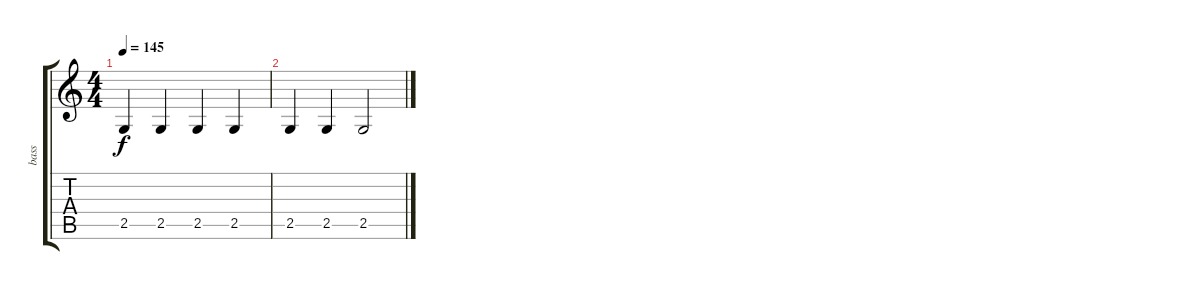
\track ("bass" "bass") {instrument acousticbass}
\staff {score tabs}
\tuning (C4 G3 Eb3 Bb2 F2 C2) {hide}
\ts (4 4)
\tempo 145
\clef g2
\ks c
2.5.4{dy f} 2.5.4 2.5.4 2.5.4 |
2.5.4 2.5.4 2.5.2
